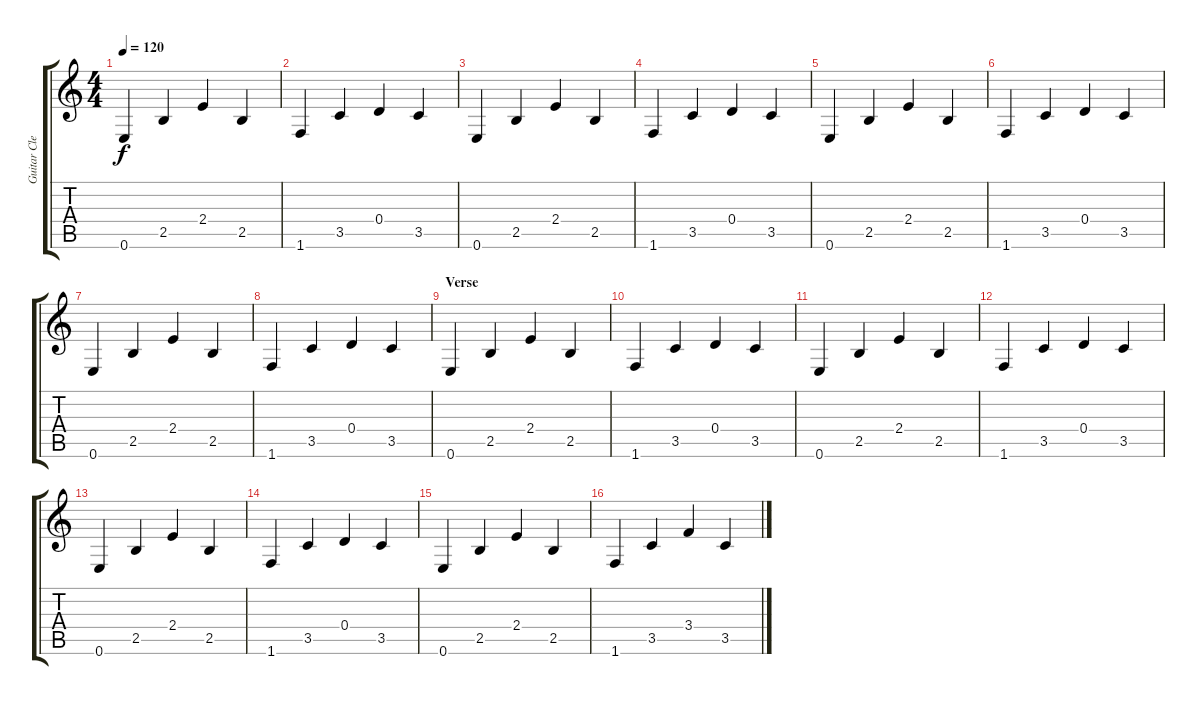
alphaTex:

\track ("Guitar Clean" "Guitar Cle") {instrument distortionguitar}
\staff {score tabs}
\tuning (E4 B3 G3 D3 A2 E2) {hide}
\ts (4 4)
\tempo 120
\clef g2
\ks c
0.6.4{dy f instrument distortionguitar} 2.5.4 2.4.4 2.5.4 |
1.6.4 3.5.4 0.4.4 3.5.4 |
0.6.4 2.5.4 2.4.4 2.5.4 |
1.6.4 3.5.4 0.4.4 3.5.4 |
0.6.4 2.5.4 2.4.4 2.5.4 |
1.6.4 3.5.4 0.4.4 3.5.4 |
0.6.4 2.5.4 2.4.4 2.5.4 |
1.6.4 3.5.4 0.4.4 3.5.4 |
\section ("" "Verse")
0.6.4 2.5.4 2.4.4 2.5.4 |
1.6.4 3.5.4 0.4.4 3.5.4 |
0.6.4 2.5.4 2.4.4 2.5.4 |
1.6.4 3.5.4 0.4.4 3.5.4 |
0.6.4 2.5.4 2.4.4 2.5.4 |
1.6.4 3.5.4 0.4.4 3.5.4 |
0.6.4 2.5.4 2.4.4 2.5.4 |
1.6.4 3.5.4 3.4.4 3.5.4
